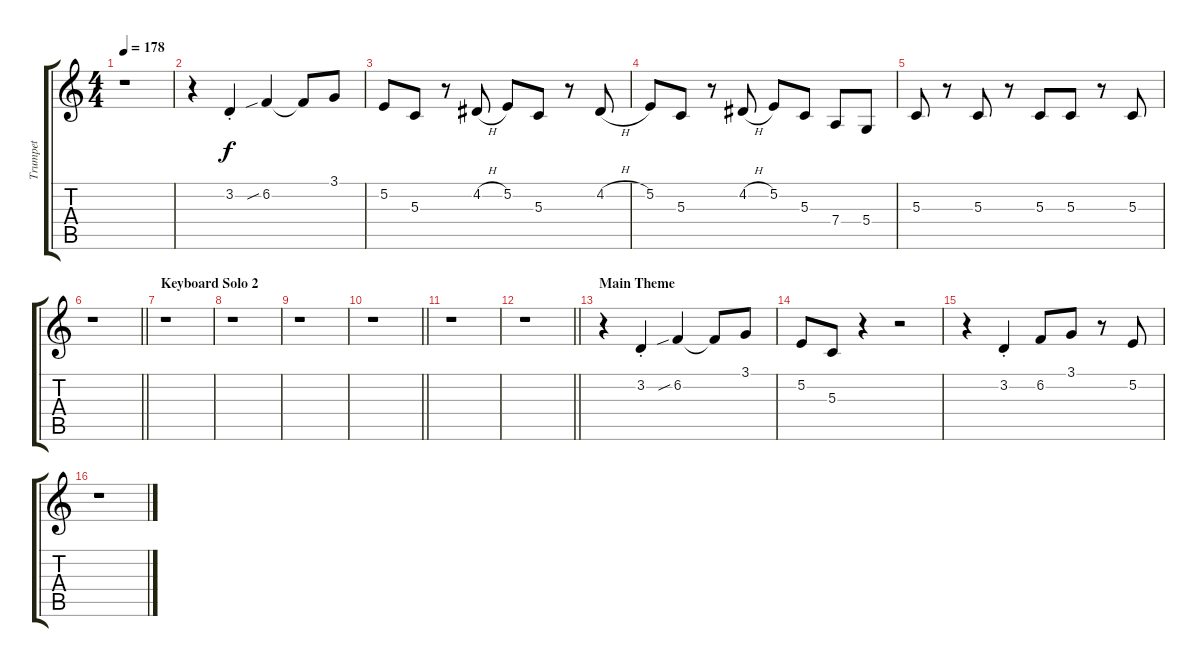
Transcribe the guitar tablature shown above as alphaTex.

\track ("Trumpet" "Trumpet") {instrument trumpet}
\staff {score tabs}
\tuning (E4 B3 G3 D3 A2 E2) {hide}
\ts (4 4)
\tempo 178
\clef g2
\ks c
r.1{dy f} |
r.4 3.2{st}.4 6.2{sib}.4 6.2{t}.8 3.1.8 |
5.2.8 5.3.8 r.8 4.2{h}.8 5.2.8 5.3.8 r.8 4.2{h}.8 |
5.2.8 5.3.8 r.8 4.2{h}.8 5.2.8 5.3.8 7.4.8 5.4.8 |
5.3.8 r.8 5.3.8 r.8 5.3.8 5.3.8 r.8 5.3.8 |
\barLineRight lightlight
r.1 |
\section ("" "Keyboard Solo 2")
r.1 |
r.1 |
r.1 |
\barLineRight lightlight
r.1 |
r.1 |
\barLineRight lightlight
r.1 |
\section ("" "Main Theme")
r.4 3.2{st}.4 6.2{sib}.4 6.2{t}.8 3.1.8 |
5.2.8 5.3.8 r.4 r.2 |
r.4 3.2{st}.4 6.2.8 3.1.8 r.8 5.2.8 |
r.1
